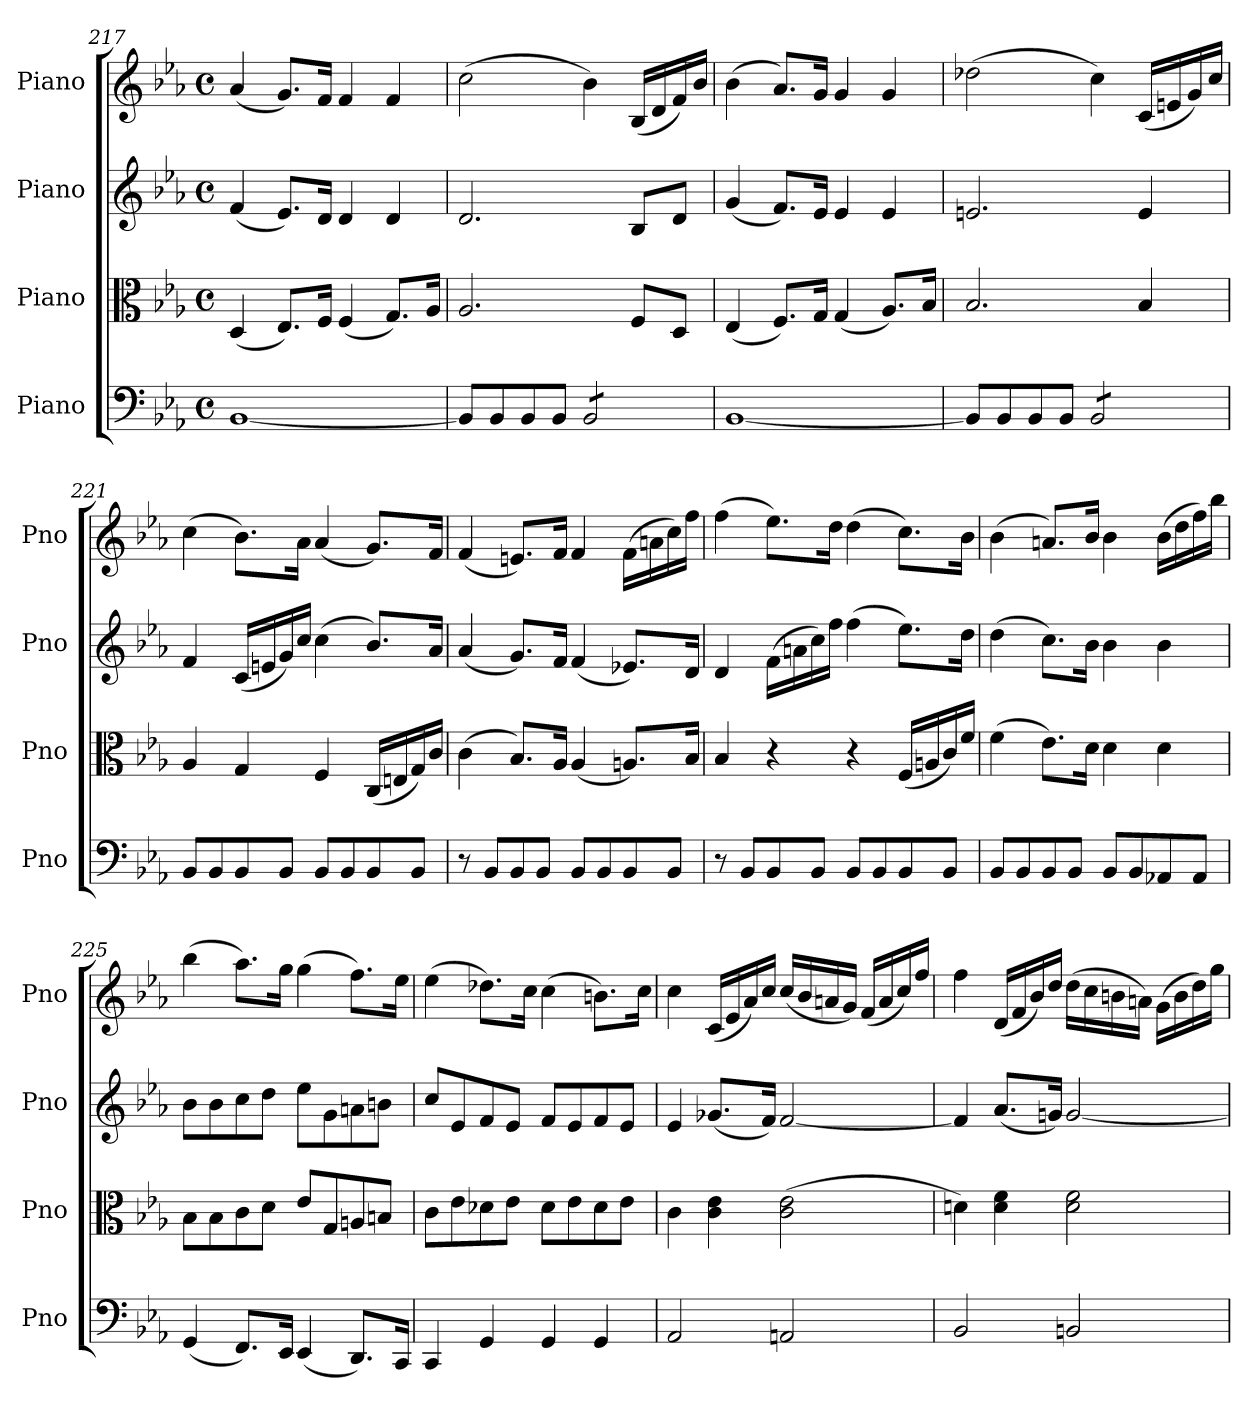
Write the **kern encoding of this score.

**kern	**kern	**kern	**kern
*part4	*part3	*part2	*part1
*staff4	*staff3	*staff2	*staff1
*I"Piano	*I"Piano	*I"Piano	*I"Piano
*I'Pno	*I'Pno	*I'Pno	*I'Pno
*clefF4	*clefC3	*clefG2	*clefG2
*k[b-e-a-]	*k[b-e-a-]	*k[b-e-a-]	*k[b-e-a-]
*M4/4	*M4/4	*M4/4	*M4/4
*met(c)	*met(c)	*met(c)	*met(c)
=217	=217	=217	=217
[1BB-	(4D/	(4f/	(4a-/
.	8.E-/L)	8.e-/L)	8.g/L)
.	16F/Jk	16d/Jk	16f/Jk
.	(4F/	4d/	4f/
.	8.G/L)	4d/	4f/
.	16A-/Jk	.	.
=218	=218	=218	=218
8BB-/L]	2.A-/	2.d/	(2cc\
8BB-/	.	.	.
8BB-/	.	.	.
8BB-/J	.	.	.
*tremolo	*	*	*
8BB-/L	.	.	4b-\)
8BB-/	.	.	.
8BB-/	8F/L	8B-/L	(16B-/LL
.	.	.	16d/
8BB-/J	8D/J	8d/J	16f/)
*Xtremolo	*	*	*
.	.	.	16b-/JJ
=219	=219	=219	=219
[1BB-	(4E-/	(4g/	(4b-\
.	8.F/L)	8.f/L)	8.a-/L)
.	16G/Jk	16e-/Jk	16g/Jk
.	(4G/	4e-/	4g/
.	8.A-/L)	4e-/	4g/
.	16B-/Jk	.	.
=220	=220	=220	=220
8BB-/L]	2.B-/	2.en/	(2dd-X\
8BB-/	.	.	.
8BB-/	.	.	.
8BB-/J	.	.	.
*tremolo	*	*	*
8BB-/L	.	.	4cc\)
8BB-/	.	.	.
8BB-/	4B-/	4e/	(16c/LL
.	.	.	16en/
8BB-/J	.	.	16g/)
*Xtremolo	*	*	*
.	.	.	16cc/JJ
=221	=221	=221	=221
8BB-/L	4A-/	4f/	(4cc\
8BB-/	.	.	.
8BB-/	4G/	(16c/LL	8.b-\L)
.	.	16en/	.
8BB-/J	.	16g/)	.
.	.	16cc/JJ	16a-\Jk
8BB-/L	4F/	(4cc\	(4a-/
8BB-/	.	.	.
8BB-/	(16C/LL	8.b-/L)	8.g/L)
.	16En/	.	.
8BB-/J	16G/)	.	.
.	16c/JJ	16a-/Jk	16f/Jk
=222	=222	=222	=222
8r	(4c\	(4a-/	(4f/
8BB-/L	.	.	.
8BB-/	8.B-/L)	8.g/L)	8.en/L)
8BB-/J	.	.	.
.	16A-/Jk	16f/Jk	16f/Jk
8BB-/L	(4A-/	(4f/	4f/
8BB-/	.	.	.
8BB-/	8.An/L)	8.e-X/L)	(16f\LL
.	.	.	16an\
8BB-/J	.	.	16cc\)
.	16B-/Jk	16d/Jk	16ff\JJ
!!LO:LB:g=z
=223	=223	=223	=223
8r	4B-/	4d/	(4ff\
8BB-/L	.	.	.
8BB-/	4r	(16f\LL	8.ee-\L)
.	.	16an\	.
8BB-/J	.	16cc\)	.
.	.	16ff\JJ	16dd\Jk
8BB-/L	4r	(4ff\	(4dd\
8BB-/	.	.	.
8BB-/	(16F/LL	8.ee-\L)	8.cc\L)
.	16An/	.	.
8BB-/J	16c/)	.	.
.	16f/JJ	16dd\Jk	16b-\Jk
=224	=224	=224	=224
8BB-/L	(4f\	(4dd\	(4b-\
8BB-/	.	.	.
8BB-/	8.e-\L)	8.cc\L)	8.an/L)
8BB-/J	.	.	.
.	16d\Jk	16b-\Jk	16b-/Jk
8BB-/L	4d\	4b-\	4b-\
8BB-/	.	.	.
8AA-X/	4d\	4b-\	(16b-\LL
.	.	.	16dd\
8AA-/J	.	.	16ff\)
.	.	.	16bb-\JJ
=225	=225	=225	=225
(4GG/	8B-\L	8b-\L	(4bb-\
.	8B-\	8b-\	.
8.FF/L)	8c\	8cc\	8.aa-\L)
.	8d\J	8dd\J	.
16EE-/Jk	.	.	16gg\Jk
(4EE-/	8e-/L	8ee-\L	(4gg\
.	8G/	8g\	.
8.DD/L)	8An/	8an\	8.ff\L)
.	8Bn/J	8bn\J	.
16CC/Jk	.	.	16ee-\Jk
=226	=226	=226	=226
4CC/	8c\L	8cc/L	(4ee-\
.	8e-\	8e-/	.
4GG/	8d-X\	8f/	8.dd-X\L)
.	8e-\J	8e-/J	.
.	.	.	16cc\Jk
4GG/	8d-\L	8f/L	(4cc\
.	8e-\	8e-/	.
4GG/	8d-\	8f/	8.bn\L)
.	8e-\J	8e-/J	.
.	.	.	16cc\Jk
=227	=227	=227	=227
2AA-/	4c\	4e-/	4cc\
.	4c\ 4e-\	(8.g-X/L	(16c/LL
.	.	.	16e-/
.	.	.	16a-/)
.	.	16f/Jk)	16cc/JJ
2AAn/	(2c\ 2e-\	[2f/	(16cc/LL
.	.	.	16b-/
.	.	.	16an/
.	.	.	16g/JJ)
.	.	.	(16f/LL
.	.	.	16a/
.	.	.	16cc/)
.	.	.	16ff/JJ
=228	=228	=228	=228
2BB-/	4dn\)	4f/]	4ff\
.	4d\ 4f\	(8.a-/L	(16d/LL
.	.	.	16f/
.	.	.	16b-/)
.	.	16gn/Jk)	16dd/JJ
2BBn/	2d\ 2f\	[2g/	(16dd\LL
.	.	.	16cc\
.	.	.	16bn\
.	.	.	16an\JJ)
.	.	.	(16g\LL
.	.	.	16b\
.	.	.	16dd\)
.	.	.	16gg\JJ
=	=	=	=
*-	*-	*-	*-
